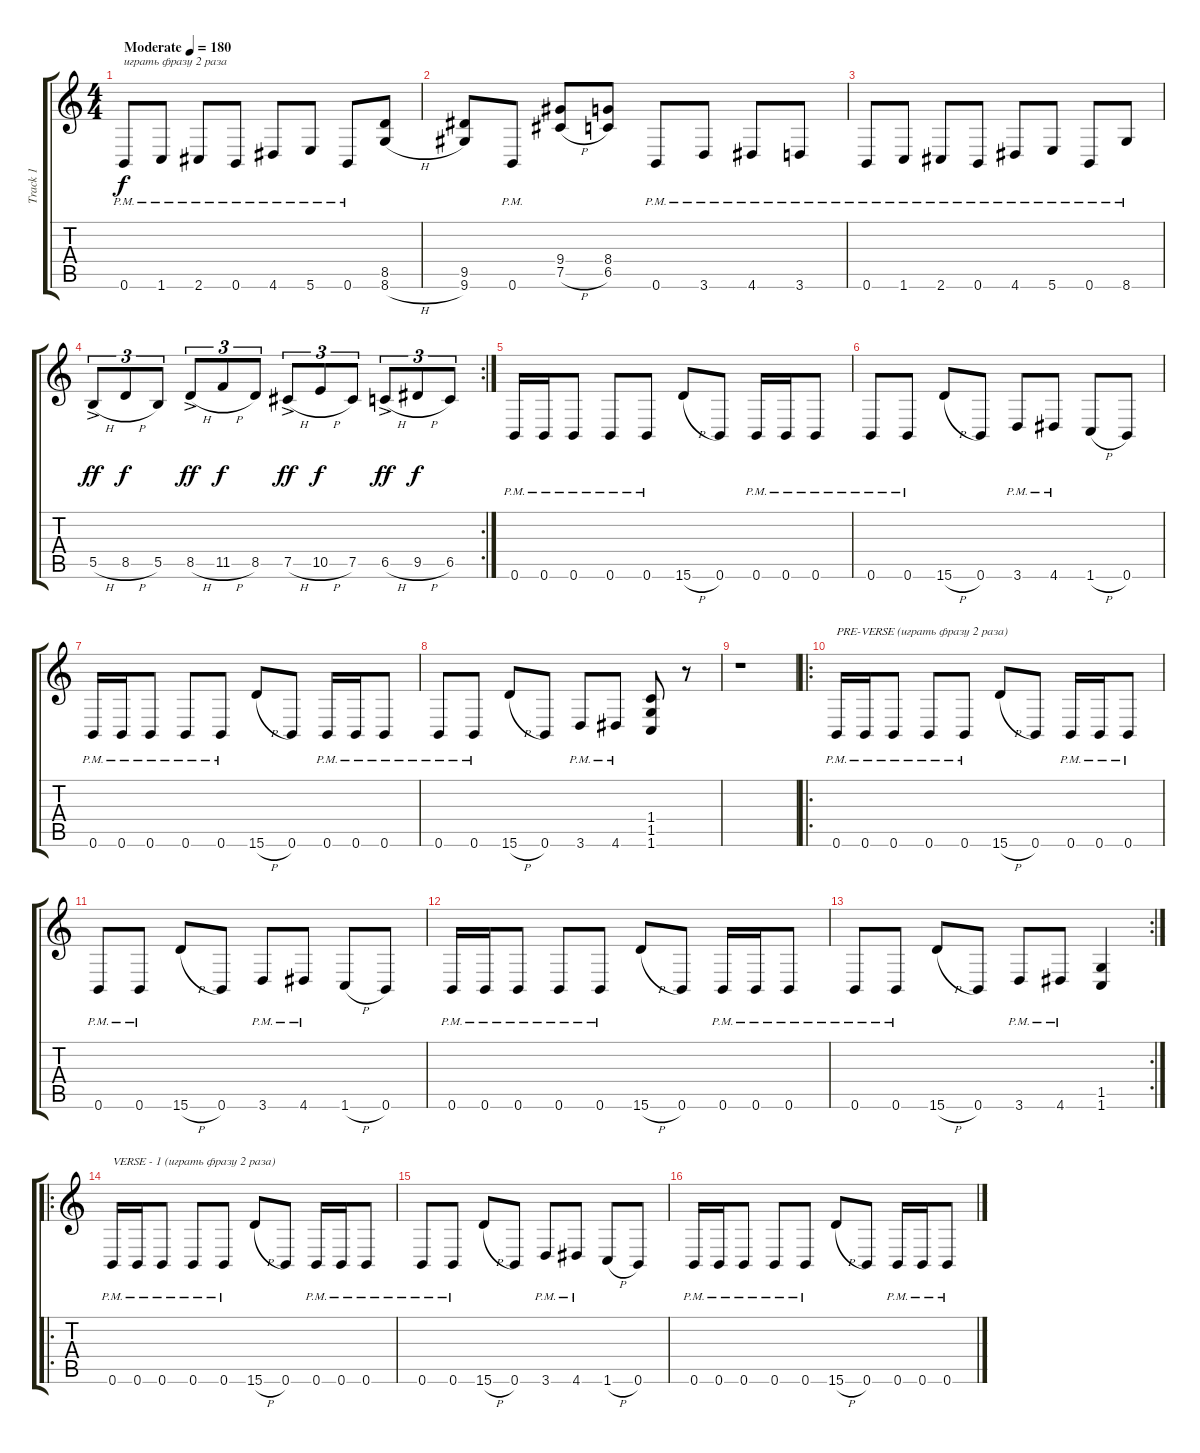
\track ("Track 1" "Track 1") {instrument overdrivenguitar}
\staff {score tabs}
\tuning (Db4 Ab3 E3 B2 Gb2 B1) {hide}
\ts (4 4)
\tempo (180 "Moderate")
\clef g2
\ks c
0.6{pm}.8{txt "играть фразу 2 раза" dy f instrument overdrivenguitar} 1.6{pm}.8 2.6{pm}.8 0.6{pm}.8 4.6{pm}.8 5.6{pm}.8 0.6{pm}.8 (8.5 8.6{h}).8 |
(9.5 9.6).8 0.6{pm}.8 (9.4 7.5{h}).8 (8.4 6.5).8 0.6{pm}.8 3.6{pm}.8 4.6{pm}.8 3.6{pm}.8 |
0.6{pm}.8 1.6{pm}.8 2.6{pm}.8 0.6{pm}.8 4.6{pm}.8 5.6{pm}.8 0.6{pm}.8 8.6{pm}.8 |
\rc 2
5.5{h ac}.8{tu (3 2) dy ff} 8.5{h}.8{tu (3 2) dy f} 5.5.8{tu (3 2)} 8.5{h ac}.8{tu (3 2) dy ff} 11.5{h}.8{tu (3 2) dy f} 8.5.8{tu (3 2)} 7.5{h ac}.8{tu (3 2) dy ff} 10.5{h}.8{tu (3 2) dy f} 7.5.8{tu (3 2)} 6.5{h ac}.8{tu (3 2) dy ff} 9.5{h}.8{tu (3 2) dy f} 6.5.8{tu (3 2)} |
0.6{pm}.16 0.6{pm}.16 0.6{pm}.8 0.6{pm}.8 0.6{pm}.8 15.6{h}.8 0.6.8 0.6{pm}.16 0.6{pm}.16 0.6{pm}.8 |
0.6{pm}.8 0.6{pm}.8 15.6{h}.8 0.6.8 3.6{pm}.8 4.6{pm}.8 1.6{h}.8 0.6.8 |
0.6{pm}.16 0.6{pm}.16 0.6{pm}.8 0.6{pm}.8 0.6{pm}.8 15.6{h}.8 0.6.8 0.6{pm}.16 0.6{pm}.16 0.6{pm}.8 |
0.6{pm}.8 0.6{pm}.8 15.6{h}.8 0.6.8 3.6{pm}.8 4.6{pm}.8 (1.4 1.5 1.6).8 r.8 |
r.1 |
\ro
0.6{pm}.16{txt "PRE-VERSE (играть фразу 2 раза)"} 0.6{pm}.16 0.6{pm}.8 0.6{pm}.8 0.6{pm}.8 15.6{h}.8 0.6.8 0.6{pm}.16 0.6{pm}.16 0.6{pm}.8 |
0.6{pm}.8 0.6{pm}.8 15.6{h}.8 0.6.8 3.6{pm}.8 4.6{pm}.8 1.6{h}.8 0.6.8 |
0.6{pm}.16 0.6{pm}.16 0.6{pm}.8 0.6{pm}.8 0.6{pm}.8 15.6{h}.8 0.6.8 0.6{pm}.16 0.6{pm}.16 0.6{pm}.8 |
\rc 2
0.6{pm}.8 0.6{pm}.8 15.6{h}.8 0.6.8 3.6{pm}.8 4.6{pm}.8 (1.5 1.6).4 |
\ro
0.6{pm}.16{txt "VERSE - 1 (играть фразу 2 раза)"} 0.6{pm}.16 0.6{pm}.8 0.6{pm}.8 0.6{pm}.8 15.6{h}.8 0.6.8 0.6{pm}.16 0.6{pm}.16 0.6{pm}.8 |
0.6{pm}.8 0.6{pm}.8 15.6{h}.8 0.6.8 3.6{pm}.8 4.6{pm}.8 1.6{h}.8 0.6.8 |
0.6{pm}.16 0.6{pm}.16 0.6{pm}.8 0.6{pm}.8 0.6{pm}.8 15.6{h}.8 0.6.8 0.6{pm}.16 0.6{pm}.16 0.6{pm}.8
